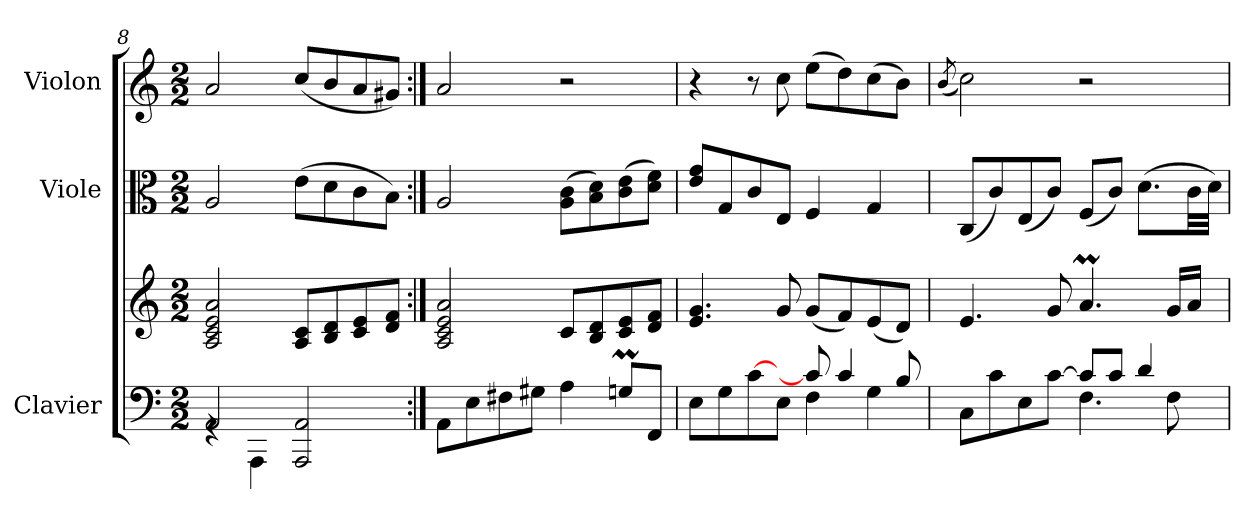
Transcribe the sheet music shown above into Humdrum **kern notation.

**kern	**kern	**kern	**kern
*part3	*part3	*part2	*part1
*staff4	*staff3	*staff2	*staff1
*I"Clavier	*	*I"Viole	*I"Violon
*	*	*	*I'Vln
*clefF4	*clefG2	*clefC3	*clefG2
*k[]	*k[]	*k[]	*k[]
*M2/2	*M2/2	*M2/2	*M2/2
=8	=8	=8	=8
*^	*	*	*
2AA/	4rGG	2A/ 2c/ 2e/ 2a/	2A/	2a/
.	4AAA\	.	.	.
2AAA/ 2AA/	2rgyy	8A/ 8c/L	(>8e\L	(<8cc/L
.	.	8B/ 8d/	8d\	8b/
.	.	8c/ 8e/	8c\	8a/
.	.	8d/ 8f/J	8B\J)	8g#X/J)
*v	*v	*	*	*
=9:|!	=9:|!	=9:|!	=9:|!
8AA\L	2A/ 2c/ 2e/ 2a/	2A/	2a/
8E\	.	.	.
8F#X\	.	.	.
8G#X\J	.	.	.
4A\	8c/L	(>8A\ 8c\L	2r
.	8B/ 8d/	8B\ 8d\)	.
8GnM/L	8c/ 8e/	(>8c\ 8e\	.
8FF/J	8d/ 8f/J	8d\ 8f\J)	.
!!LO:LB:g=z
=10	=10	=10	=10
*^	*	*	*
8E\L	2ryy	4.e/ 4.g/	8e/ 8g/L	4r
8G\	.	.	8G/	.
[8c\	.	.	8c/	8r
8E\J	.	8g/	8E/J	8cc\
8c/]	4F\	(<8g/L	4F/	(>8ee\L
4c/	.	8f/)	.	8dd\)
.	4G\	(<8e/	4G/	(>8cc\
8B/	.	8d/J)	.	8b\J)
=11	=11	=11	=11	=11
.	.	.	.	(<8qb/
8C\L	2ryy	4.e/	(<8C/L	2cc\)
8c\	.	.	8c/)	.
8E\	.	.	(<8E/	.
[8c\J	.	8g/	8c/J)	.
8c/L]	4.F\	4.aM/	(<8F/L	2r
8c/J	.	.	8c/J)	.
4d/	.	.	(>8.d\L	.
.	8F\	16g/LL	.	.
.	.	16a/JJ	32c\LL	.
.	.	.	32d\JJJ)	.
*v	*v	*	*	*
=	=	=	=
*-	*-	*-	*-
